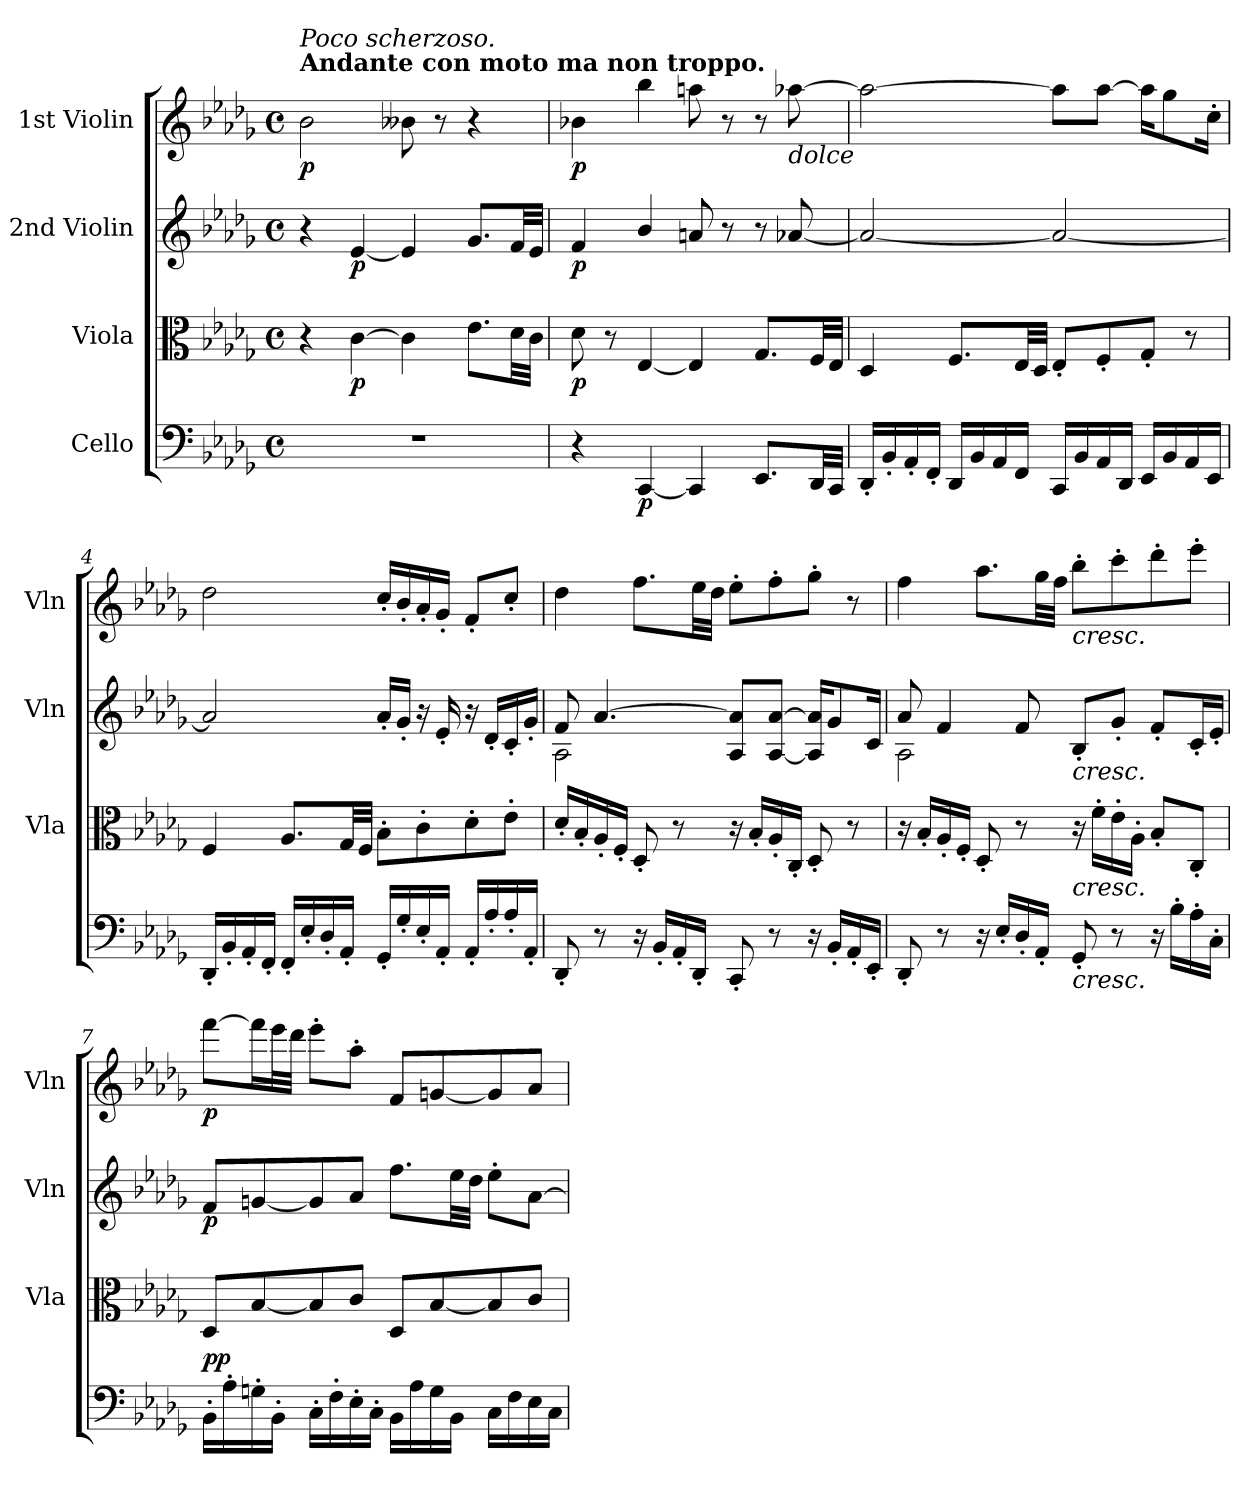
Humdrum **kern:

**kern	**dynam	**kern	**dynam	**kern	**dynam	**kern	**dynam
*part4	*part4	*part3	*part3	*part2	*part2	*part1	*part1
*staff4	*staff4	*staff3	*staff3	*staff2	*staff2	*staff1	*staff1
*I"Cello	*	*I"Viola	*	*I"2nd Violin	*	*I"1st Violin	*
*	*	*I'Vla	*	*I'Vln	*	*I'Vln	*
*clefF4	*	*clefC3	*	*clefG2	*	*clefG2	*
*k[b-e-a-d-g-]	*	*k[b-e-a-d-g-]	*	*k[b-e-a-d-g-]	*	*k[b-e-a-d-g-]	*
*D-:	*	*D-:	*	*D-:	*	*D-:	*
*M4/4	*	*M4/4	*	*M4/4	*	*M4/4	*
*met(c)	*	*met(c)	*	*met(c)	*	*met(c)	*
=1	=1	=1	=1	=1	=1	=1	=1
!	!	!	!	!	!	!LO:TX:a:B:t=Andante con moto ma non troppo.	!
!	!	!	!	!	!	!LO:TX:a:i:t=Poco scherzoso.	!
!	!	!	!	!	!	!	!LO:DY:b
1r	.	4r	.	4r	.	2b-\	p
!	!	!	!LO:DY:b	!	!LO:DY:b	!	!
.	.	[4c\	p	[4e-/	p	.	.
.	.	4c\]	.	4e-/]	.	8b--X\	.
.	.	.	.	.	.	8r	.
.	.	8.e-\L	.	8.g-/L	.	4r	.
.	.	32d-\LL	.	32f/LL	.	.	.
.	.	32c\JJJ	.	32e-/JJJ	.	.	.
=2	=2	=2	=2	=2	=2	=2	=2
!	!	!	!LO:DY:b	!	!LO:DY:b	!	!LO:DY:b
4r	.	8d-\	p	4f/	p	4b-X\	p
.	.	8r	.	.	.	.	.
!	!LO:DY:b	!	!	!	!	!	!
[4CC/	p	[4E-/	.	4b-/	.	4bb-\	.
4CC/]	.	4E-/]	.	8an/	.	8aan\	.
.	.	.	.	8r	.	8r	.
8.EE-/L	.	8.G-/L	.	8r	.	8r	.
!	!	!	!	!	!	!LO:TX:b:i:t=dolce	!
.	.	.	.	[8a-X/	.	[8aa-X\	.
32DD-/LL	.	32F/LL	.	.	.	.	.
32CC/JJJ	.	32E-/JJJ	.	.	.	.	.
=3	=3	=3	=3	=3	=3	=3	=3
16DD-'/LL	.	4D-/	.	2a-/_	.	2aa-\_	.
16BB-'/	.	.	.	.	.	.	.
16AA-'/	.	.	.	.	.	.	.
16FF'/JJ	.	.	.	.	.	.	.
16DD-/LL	.	8.F/L	.	.	.	.	.
16BB-/	.	.	.	.	.	.	.
16AA-/	.	.	.	.	.	.	.
16FF/JJ	.	32E-/LL	.	.	.	.	.
.	.	32D-/JJJ	.	.	.	.	.
16CC/LL	.	8E-'/L	.	2a-/_	.	8aa-\L]	.
16BB-/	.	.	.	.	.	.	.
16AA-/	.	8F'/	.	.	.	[8aa-\J	.
16DD-/JJ	.	.	.	.	.	.	.
16EE-/LL	.	8G-'/J	.	.	.	16aa-\KL]	.
16BB-/	.	.	.	.	.	8gg-\	.
16AA-/	.	8r	.	.	.	.	.
16EE-/JJ	.	.	.	.	.	16cc'\Jk	.
!!LO:LB:g=z
=4	=4	=4	=4	=4	=4	=4	=4
16DD-'/LL	.	4F/	.	2a-/]	.	2dd-\	.
16BB-'/	.	.	.	.	.	.	.
16AA-'/	.	.	.	.	.	.	.
16FF'/JJ	.	.	.	.	.	.	.
16FF'/LL	.	8.A-/L	.	.	.	.	.
16E-'/	.	.	.	.	.	.	.
16D-'/	.	.	.	.	.	.	.
16AA-'/JJ	.	32G-/LL	.	.	.	.	.
.	.	32F/JJJ	.	.	.	.	.
16GG-'/LL	.	8B-'\L	.	16a-'/LL	.	16cc'/LL	.
16G-'/	.	.	.	16g-'/JJ	.	16b-'/	.
16E-'/	.	8c'\	.	16r	.	16a-'/	.
16AA-'/JJ	.	.	.	16e-'/	.	16g-'/JJ	.
16AA-'/LL	.	8d-'\	.	16r	.	8f'/L	.
16A-'/	.	.	.	16d-'/LL	.	.	.
16A-'/	.	8e-'\J	.	16c'/	.	8cc'/J	.
16AA-'/JJ	.	.	.	16g-'/JJ	.	.	.
!!LO:PB:g=z
=5	=5	=5	=5	=5	=5	=5	=5
*	*	*	*	*^	*	*	*
8DD-'/	.	16d-'/LL	.	8f/	2A-\	.	4dd-\	.
.	.	16B-'/	.	.	.	.	.	.
8r	.	16A-'/	.	[4.a-/	.	.	.	.
.	.	16F'/JJ	.	.	.	.	.	.
16r	.	8D-'/	.	.	.	.	8.ff\L	.
16BB-'/LL	.	.	.	.	.	.	.	.
16AA-'/	.	8r	.	.	.	.	.	.
16DD-'/JJ	.	.	.	.	.	.	32ee-\LL	.
.	.	.	.	.	.	.	32dd-\JJJ	.
8CC'/	.	16r	.	8A-/ 8a-/]L	2ryy	.	8ee-'\L	.
.	.	16B-'/LL	.	.	.	.	.	.
8r	.	16A-'/	.	[8A-/ [8a-/J	.	.	8ff'\	.
.	.	16C'/JJ	.	.	.	.	.	.
16r	.	8D-'/	.	16A-/] 16a-/]KL	.	.	8gg-'\J	.
16BB-'/LL	.	.	.	8g-/	.	.	.	.
16AA-'/	.	8r	.	.	.	.	8r	.
16EE-'/JJ	.	.	.	16c/Jk	.	.	.	.
=6	=6	=6	=6	=6	=6	=6	=6	=6
8DD-'/	.	16r	.	8a-/	2A-\	.	4ff\	.
.	.	16B-'/LL	.	.	.	.	.	.
8r	.	16A-'/	.	4f/	.	.	.	.
.	.	16F'/JJ	.	.	.	.	.	.
16r	.	8D-'/	.	.	.	.	8.aa-\L	.
16E-'/LL	.	.	.	.	.	.	.	.
16D-'/	.	8r	.	8f/	.	.	.	.
16AA-'/JJ	.	.	.	.	.	.	32gg-\LL	.
.	.	.	.	.	.	.	32ff\JJJ	.
!	!	!	!	!	!	!	!LO:TX:b:i:t=cresc.	!
!	!	!	!	!LO:TX:b:i:t=cresc.	!	!	!	!
!	!	!LO:TX:b:i:t=cresc.	!	!	!	!	!	!
!LO:TX:b:i:t=cresc.	!	!	!	!	!	!	!	!
8GG-'/	.	16r	.	8B-'/L	2ryy	.	8bb-'\L	.
.	.	16f'\LL	.	.	.	.	.	.
8r	.	16e-'\	.	8g-'/J	.	.	8ccc'\	.
.	.	16A-'\JJ	.	.	.	.	.	.
16r	.	8B-'/L	.	8f'/L	.	.	8ddd-'\	.
16B-'\LL	.	.	.	.	.	.	.	.
16A-'\	.	8C'/J	.	16c'/L	.	.	8eee-'\J	.
16C'\JJ	.	.	.	16e-'/JJ	.	.	.	.
*	*	*	*	*v	*v	*	*	*
!!LO:LB:g=z
=7	=7	=7	=7	=7	=7	=7	=7
!	!LO:DY:b	!	!	!	!	!	!
!	!LO:DY:n=1:a	!	!	!	!LO:DY:b	!	!LO:DY:b
16BB-'\LL	p p	8D-/L	.	8f/L	p	[8fff\L	p
16A-'\	.	.	.	.	.	.	.
16Gn'\	.	[8B-/	.	[8gn/	.	16fff\L]	.
16BB-'\JJ	.	.	.	.	.	32eee-\L	.
.	.	.	.	.	.	32ddd-\JJJ	.
16C'\LL	.	8B-/]	.	8g/]	.	8eee-'\L	.
16F'\	.	.	.	.	.	.	.
16E-'\	.	8c/J	.	8a-/J	.	8aa-'\J	.
16C'\JJ	.	.	.	.	.	.	.
16BB-\LL	.	8D-/L	.	8.ff\L	.	8f/L	.
16A-\	.	.	.	.	.	.	.
16G\	.	[8B-/	.	.	.	[8gn/	.
16BB-\JJ	.	.	.	32ee-\LL	.	.	.
.	.	.	.	32dd-\JJJ	.	.	.
16C\LL	.	8B-/]	.	8ee-'\L	.	8g/]	.
16F\	.	.	.	.	.	.	.
16E-\	.	8c/J	.	[8a-\J	.	8a-/J	.
16C\JJ	.	.	.	.	.	.	.
=	=	=	=	=	=	=	=
*-	*-	*-	*-	*-	*-	*-	*-
